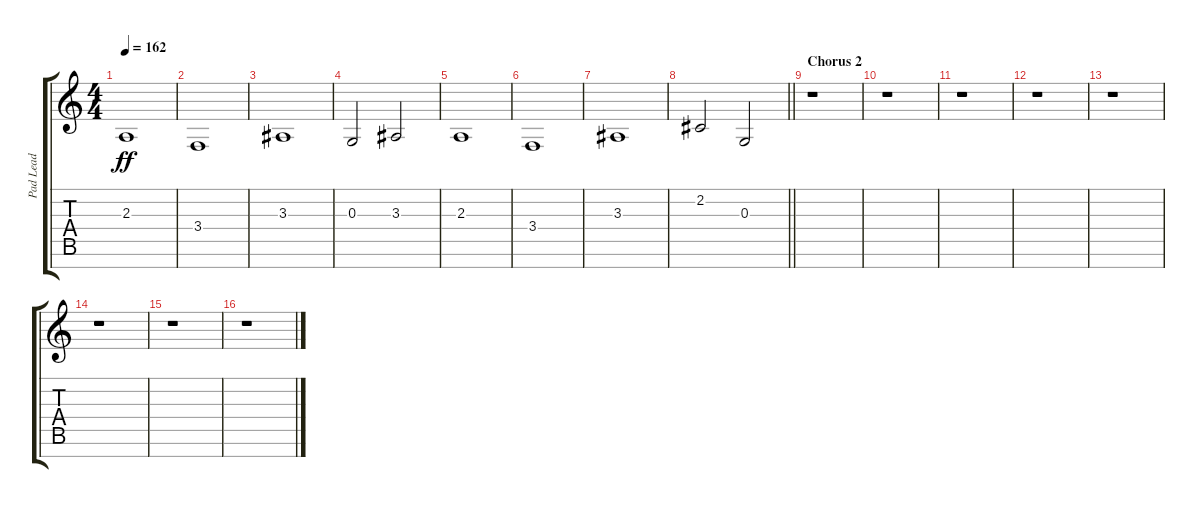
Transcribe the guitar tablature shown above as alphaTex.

\track ("Pad Lead" "Pad Lead") {instrument pad5bowed}
\staff {score tabs}
\tuning (E4 B3 G3 D3 A2 E2 B1) {hide}
\ts (4 4)
\tempo 162
\clef g2
\ks c
2.3.1{dy ff} |
3.4.1 |
3.3.1 |
0.3.2 3.3.2 |
2.3.1 |
3.4.1 |
3.3.1 |
\barLineRight lightlight
2.2.2 0.3.2 |
\section ("" "Chorus 2")
r.1 |
r.1 |
r.1 |
r.1 |
r.1 |
r.1 |
r.1 |
r.1
